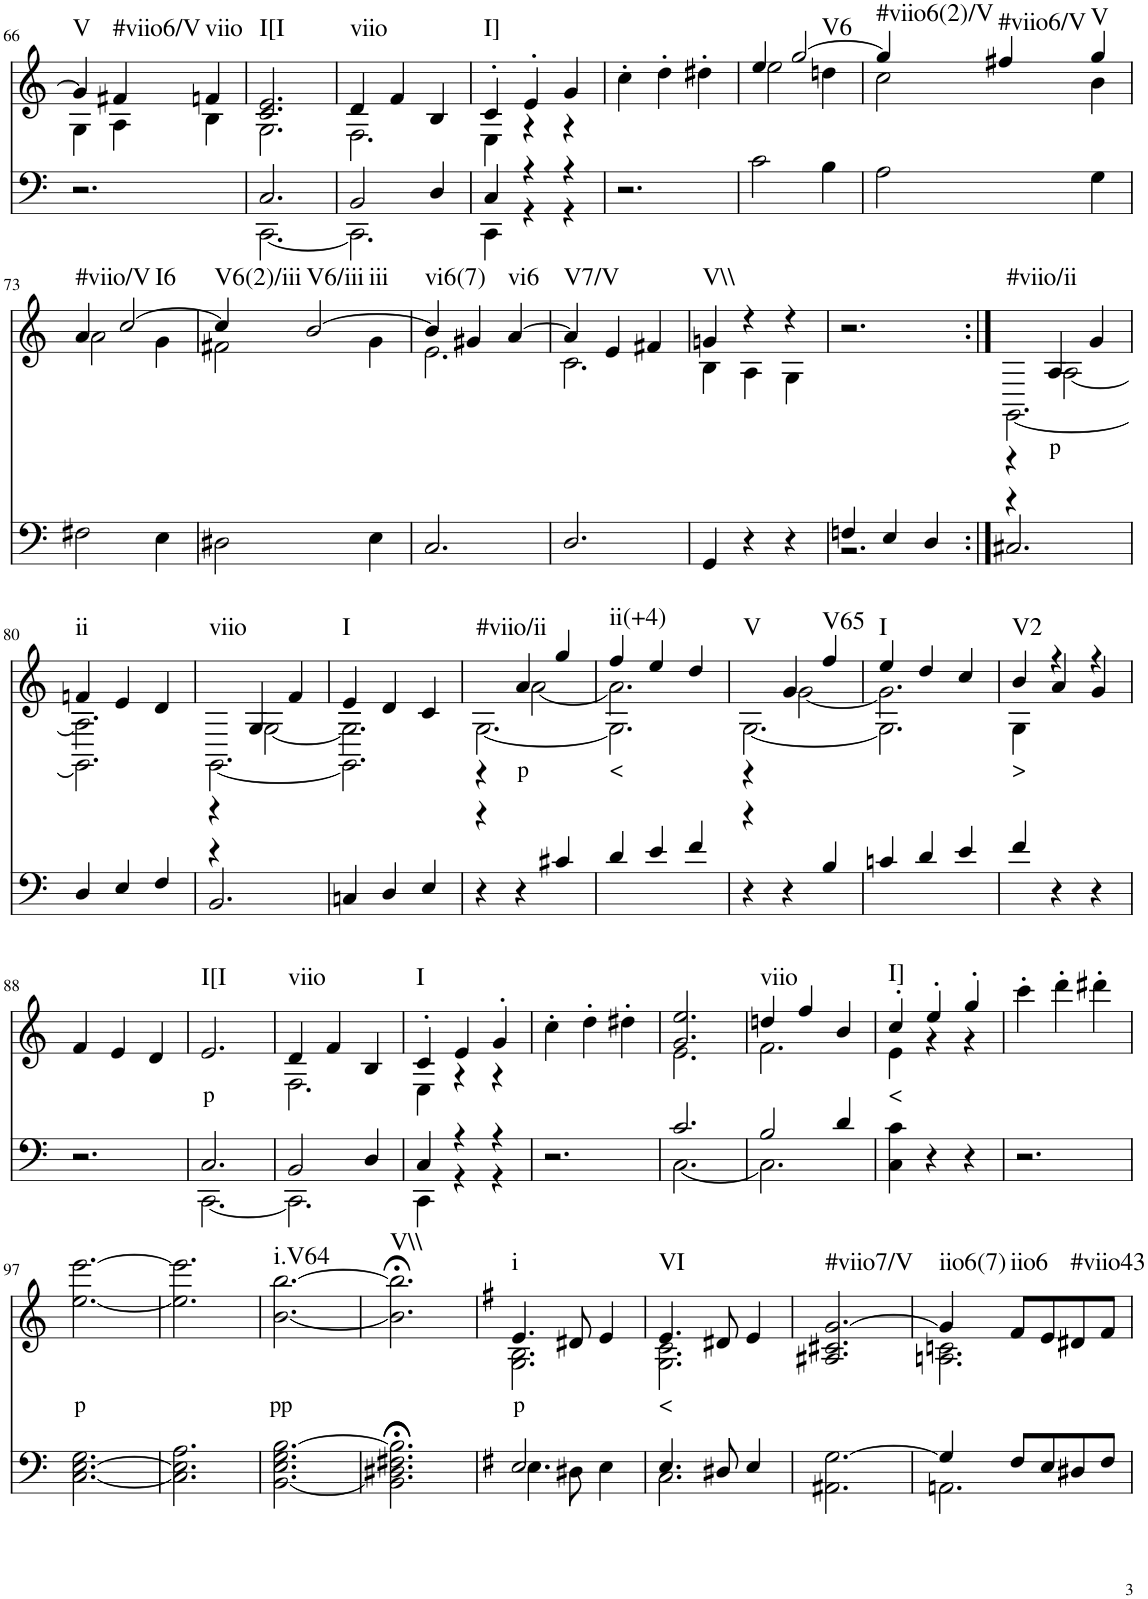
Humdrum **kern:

**kern	**kern	**text	**harte
*part2	*part1	*part1	*part1
*staff2	*staff1	*staff1	*
*I"piano	*I"piano	*	*
*I'Pno	*I'Pno	*	*
!!LO:PB:g=z
*clefF4	*clefG2	*	*
*k[]	*k[]	*	*
*M3/4	*M3/4	*	*
=66	=66	=66	=66
*	*^	*	*
!	!	!	!	!LO:H:kt=V
2.r	4g/]	4G\	.	N
!	!	!	!	!LO:H:kt=#viio6/V
.	4f#X/	4A\	.	N
!	!	!	!	!LO:H:kt=viio
.	4fn/	4B\	.	N
=67	=67	=67	=67	=67
*^	*	*	*	*
!	!	!	!	!	!LO:H:kt=I[I
2.C/	[2.CC\	2.c/ 2.e/	2.G\	.	N
=68	=68	=68	=68	=68	=68
!	!	!	!	!	!LO:H:kt=viio
2BB/	2.CC\]	4d/	2.F\	.	N
.	.	4f/	.	.	.
4D/	.	4B/	.	.	.
=69	=69	=69	=69	=69	=69
!	!	!	!	!	!LO:H:kt=I]
4C/	4CC\	4c'/	4E\	.	N
4r	4r	4e'/	4r	.	.
4r	4r	4g/	4r	.	.
*v	*v	*	*	*	*
*	*v	*v	*	*
=70	=70	=70	=70
2.r	4cc'\	.	.
.	4dd'\	.	.
.	4dd#X'\	.	.
=71	=71	=71	=71
*	*^	*	*
2c\	4ee/	2ee\	.	.
!	!	!	!	!LO:H:kt=V6
.	[2gg/	.	.	N
4B\	.	4ddn\	.	.
=72	=72	=72	=72	=72
!	!	!	!	!LO:H:kt=#viio6(2)/V
2A\	4gg/]	2cc\	.	N
!	!	!	!	!LO:H:kt=#viio6/V
.	4ff#X/	.	.	N
!	!	!	!	!LO:H:kt=V
4G\	4gg/	4b\	.	N
!!LO:LB:g=z	!!
=73	=73	=73	=73	=73
!	!	!	!	!LO:H:kt=#viio/V
2F#X\	4a/	2a\	.	N
!	!	!	!	!LO:H:kt=I6
.	[2cc/	.	.	N
4E\	.	4g\	.	.
=74	=74	=74	=74	=74
!	!	!	!	!LO:H:kt=V6(2)/iii
2D#X\	4cc/]	2f#X\	.	N
!	!	!	!	!LO:H:n=1:kt=V6/iii
!	!	!	!	!LO:H:n=2:kt=iii
.	[2b/	.	.	N N
4E\	.	4g\	.	.
=75	=75	=75	=75	=75
!	!	!	!	!LO:H:kt=vi6(7)
2.C/	4b/]	2.e\	.	N
.	4g#X/	.	.	.
!	!	!	!	!LO:H:kt=vi6
.	[4a/	.	.	N
=76	=76	=76	=76	=76
!	!	!	!	!LO:H:kt=V7/V
2.D/	4a/]	2.c\	.	N
.	4e/	.	.	.
.	4f#X/	.	.	.
=77	=77	=77	=77	=77
!	!	!	!	!LO:H:kt=V\\
4GG/	4gn/	4B\	.	N
4r	4r	4A\	.	.
4r	4r	4G\	.	.
*	*v	*v	*	*
=78	=78	=78	=78
*^	*	*	*
4Fn/	2.r	2.r	.	.
4E/	.	.	.	.
4D/	.	.	.	.
*v	*v	*	*	*
=79:|!	=79:|!	=79:|!	=79:|!
*	*^	*	*
*	*	*^	*	*
!	!	!	!	!	!LO:H:kt=#viio/ii
2.C#X/	[2.GG\	4r	4r	.	N
!	!	!	!	!LO:LY:b	!
.	.	4A/	[2A\	p	.
.	.	4g/	.	.	.
!!LO:LB:g=z	!!	!!
=80	=80	=80	=80	=80	=80
!	!	!	!	!	!LO:H:kt=ii
4D/	2.GG\]	4fn/	2.A\]	.	N
4E/	.	4e/	.	.	.
4F/	.	4d/	.	.	.
=81	=81	=81	=81	=81	=81
!	!	!	!	!	!LO:H:kt=viio
2.BB/	[2.GG\	4r	4r	.	N
.	.	4G/	[2G\	.	.
.	.	4f/	.	.	.
=82	=82	=82	=82	=82	=82
!	!	!	!	!	!LO:H:kt=I
4Cn/	2.GG\]	4e/	2.G\]	.	N
4D/	.	4d/	.	.	.
4E/	.	4c/	.	.	.
=83	=83	=83	=83	=83	=83
!	!	!	!	!	!LO:H:kt=#viio/ii
4r	[2.G\	4r	4r	.	N
!	!	!	!	!LO:LY:b	!
4r	.	[2a\	4a/	p	.
4c#X/	.	.	4gg/	.	.
=84	=84	=84	=84	=84	=84
!	!	!	!	!LO:LY:b	!LO:H:kt=ii(+4)
4d/	2.G\]	4ff/	2.a\]	<	N
4e/	.	4ee/	.	.	.
4f/	.	4dd/	.	.	.
=85	=85	=85	=85	=85	=85
!	!	!	!	!	!LO:H:n=1:kt=V
!	!	!	!	!	!LO:H:n=2:kt=V65
4r	[2.G\	4r	4r	.	N N
4r	.	[2g\	4g/	.	.
4B/	.	.	4ff/	.	.
=86	=86	=86	=86	=86	=86
!	!	!	!	!	!LO:H:kt=I
4cn/	2.G\]	4ee/	2.g\]	.	N
4d/	.	4dd/	.	.	.
4e/	.	4cc/	.	.	.
*	*	*v	*v	*	*
=87	=87	=87	=87	=87
!	!	!	!LO:LY:b	!LO:H:kt=V2
4f/	4G\	4b/	>	N
4r	4r	4a/	.	.
4r	4r	4g/	.	.
*	*v	*v	*	*
!!LO:LB:g=z
=88	=88	=88	=88
2.r	4f/	.	.
.	4e/	.	.
.	4d/	.	.
=89	=89	=89	=89
*^	*	*	*
!	!	!	!LO:LY:b	!LO:H:kt=I[I
2.C/	[2.CC\	2.e/	p	N
=90	=90	=90	=90	=90
*	*	*^	*	*
!	!	!	!	!	!LO:H:kt=viio
2BB/	2.CC\]	4d/	2.F\	.	N
.	.	4f/	.	.	.
4D/	.	4B/	.	.	.
=91	=91	=91	=91	=91	=91
!	!	!	!	!	!LO:H:kt=I
4C/	4CC\	4c'/	4E\	.	N
4r	4r	4e/	4r	.	.
4r	4r	4g'/	4r	.	.
*v	*v	*	*	*	*
*	*v	*v	*	*
=92	=92	=92	=92
2.r	4cc'\	.	.
.	4dd'\	.	.
.	4dd#X'\	.	.
=93	=93	=93	=93
*^	*^	*	*
2.c/	[2.C\	2.g/ 2.ee/	2.e\	.	.
=94	=94	=94	=94	=94	=94
!	!	!	!	!	!LO:H:kt=viio
2B/	2.C\]	4ddn/	2.f\	.	N
.	.	4ff/	.	.	.
4d/	.	4b/	.	.	.
*v	*v	*	*	*	*
=95	=95	=95	=95	=95
!	!	!	!LO:LY:b	!LO:H:kt=I]
4C\ 4c\	4cc'/	4e\	<	N
4r	4ee'/	4r	.	.
4r	4gg'/	4r	.	.
*	*v	*v	*	*
=96	=96	=96	=96
2.r	4ccc'\	.	.
.	4ddd'\	.	.
.	4ddd#X'\	.	.
!!LO:LB:g=z
=97	=97	=97	=97
!	!	!LO:LY:b	!
[2.C\ [2.E\ 2.G\	[2.ee\ [2.eee\	p	.
=98	=98	=98	=98
2.C\] 2.E\] 2.A\	2.ee\] 2.eee\]	.	.
=99	=99	=99	=99
!	!	!LO:LY:b	!LO:H:kt=i.V64
[2.BB\ 2.E\ 2.G\ [2.B\	[2.b\ [2.bb\	pp	N
=100	=100	=100	=100
!	!	!	!LO:H:kt=V\\
2.BB\];< 2.D#X\;< 2.F#X\;< 2.B\];<	2.b\];< 2.bb\];<	.	N
=101	=101	=101	=101
*k[f#]	*k[f#]	*	*
*^	*^	*	*
!	!	!	!	!LO:LY:b	!LO:H:kt=i
2.E/	4.E\	4.e/	2.G\ 2.B\	p	N
.	8D#X\	8d#X/	.	.	.
.	4E\	4e/	.	.	.
=102	=102	=102	=102	=102	=102
!	!	!	!	!LO:LY:b	!LO:H:kt=VI
4.E/	2.C\	4.e/	2.G\ 2.c\	<	N
8D#X/	.	8d#X/	.	.	.
4E/	.	4e/	.	.	.
*v	*v	*	*	*	*
*	*v	*v	*	*
=103	=103	=103	=103
!	!	!	!LO:H:kt=#viio7/V
2.AA#X\ [2.G\	2.A#X/ 2.c#X/ [2.g/	.	N
=104	=104	=104	=104
*^	*^	*	*
!	!	!	!	!	!LO:H:kt=iio6(7)
4G/]	2.AAn\	4g/]	2.An\ 2.cn\	.	N
!	!	!	!	!	!LO:H:kt=iio6
8F#/L	.	8f#/L	.	.	N
8E/	.	8e/	.	.	.
!	!	!	!	!	!LO:H:kt=#viio43
8D#X/	.	8d#X/	.	.	N
8F#/J	.	8f#/J	.	.	.
*v	*v	*	*	*	*
*	*v	*v	*	*
=	=	=	=
*-	*-	*-	*-
